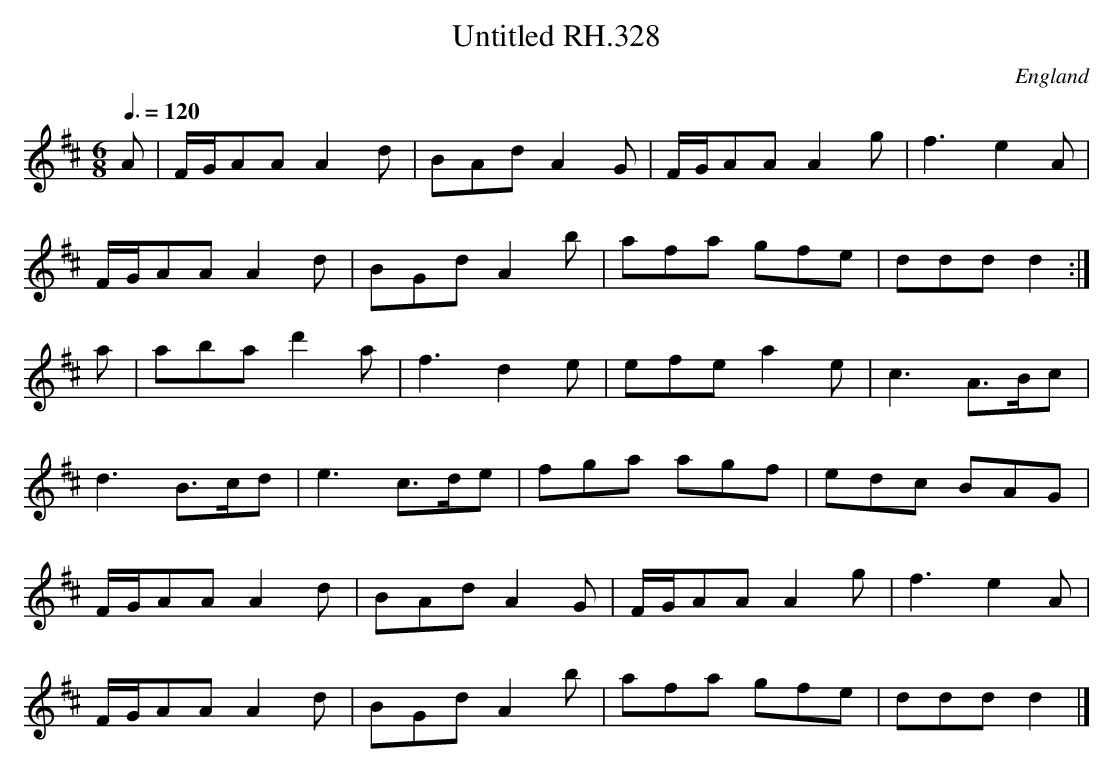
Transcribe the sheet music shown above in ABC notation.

X:1
T:Untitled RH.328
O:England
M:6/8
L:1/8
Q:3/8=120
K:D major
A|F/G/AA A2d|BAd A2G|F/G/AA A2g|f3 e2A|!
F/G/AA A2d|BGd A2b|afa gfe|ddd d2:|!
a|aba d'2a|f3 d2e|efe a2e|c3 A>Bc|!
d3 B>cd|e3 c>de|fga agf|edc BAG|!
F/G/AA A2d|BAd A2G|F/G/AA A2g|f3 e2A|!
F/G/AA A2d|BGd A2b|afa gfe|ddd d2|]
